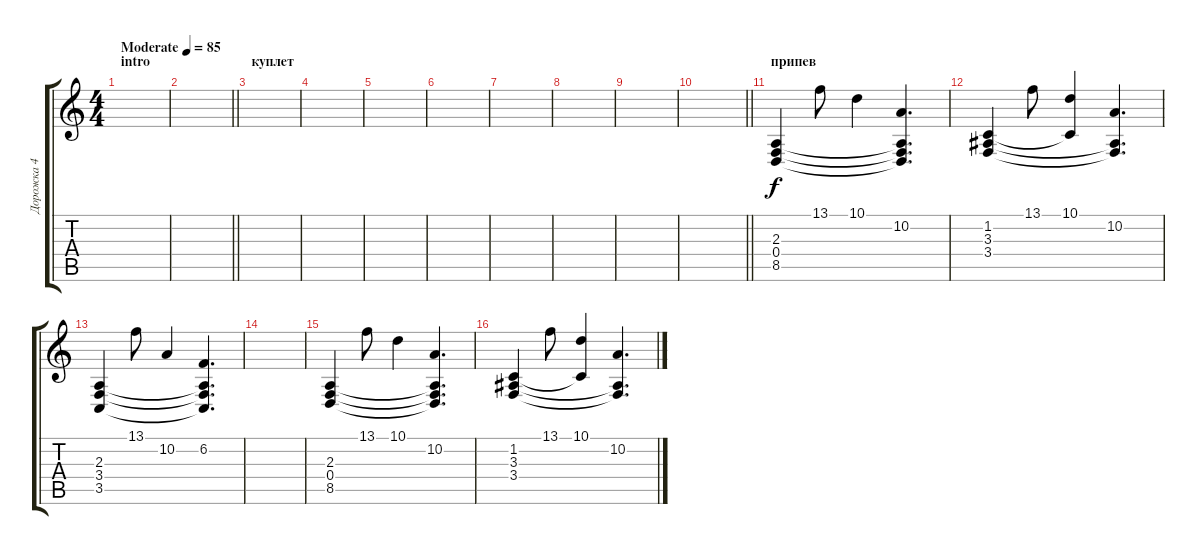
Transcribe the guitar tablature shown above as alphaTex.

\track ("Дорожка 4" "Дорожка 4") {instrument electricgrandpiano}
\staff {score tabs}
\tuning (E4 B3 G3 D3 A2 E2) {hide}
\ts (4 4)
\section ("" "intro")
\tempo (85 "Moderate")
\clef g2
\ks c
|
\barLineRight lightlight
|
\section ("" "куплет")
|
|
|
|
|
|
|
\barLineRight lightlight
|
\section ("" "припев")
(2.3 0.4 8.5).4 13.1.8 10.1.4 (10.2 2.3{t} 0.4{t} 8.5{t}).4{d} |
(1.2 3.3 3.4).4 13.1.8 (10.1 1.2{t}).4 (10.2 3.3{t} 3.4{t}).4{d} |
(2.3 3.4 3.5).4 13.1.8 10.2.4 (6.2 2.3{t} 3.4{t} 3.5{t}).4{d} |
|
(2.3 0.4 8.5).4 13.1.8 10.1.4 (10.2 2.3{t} 0.4{t} 8.5{t}).4{d} |
(1.2 3.3 3.4).4 13.1.8 (10.1 1.2{t}).4 (10.2 3.3{t} 3.4{t}).4{d}
